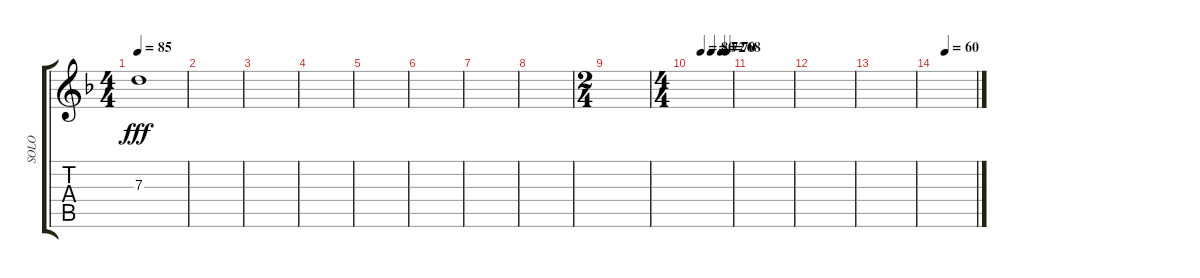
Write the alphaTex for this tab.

\track ("SOLO" "SOLO") {instrument acousticguitarnylon}
\staff {score tabs}
\tuning (E4 B3 G3 D3 A2 E2) {hide}
\ts (4 4)
\tempo 85
\clef g2
\ks f
7.3.1{dy fff} |
|
|
|
|
|
|
|
\ts (2 4)
|
\ts (4 4)
\tempo (80 0.25)
\tempo (72 0.5)
\tempo (70 0.75)
\tempo (68 0.875)
|
|
|
|
\tempo (60 0.25)
